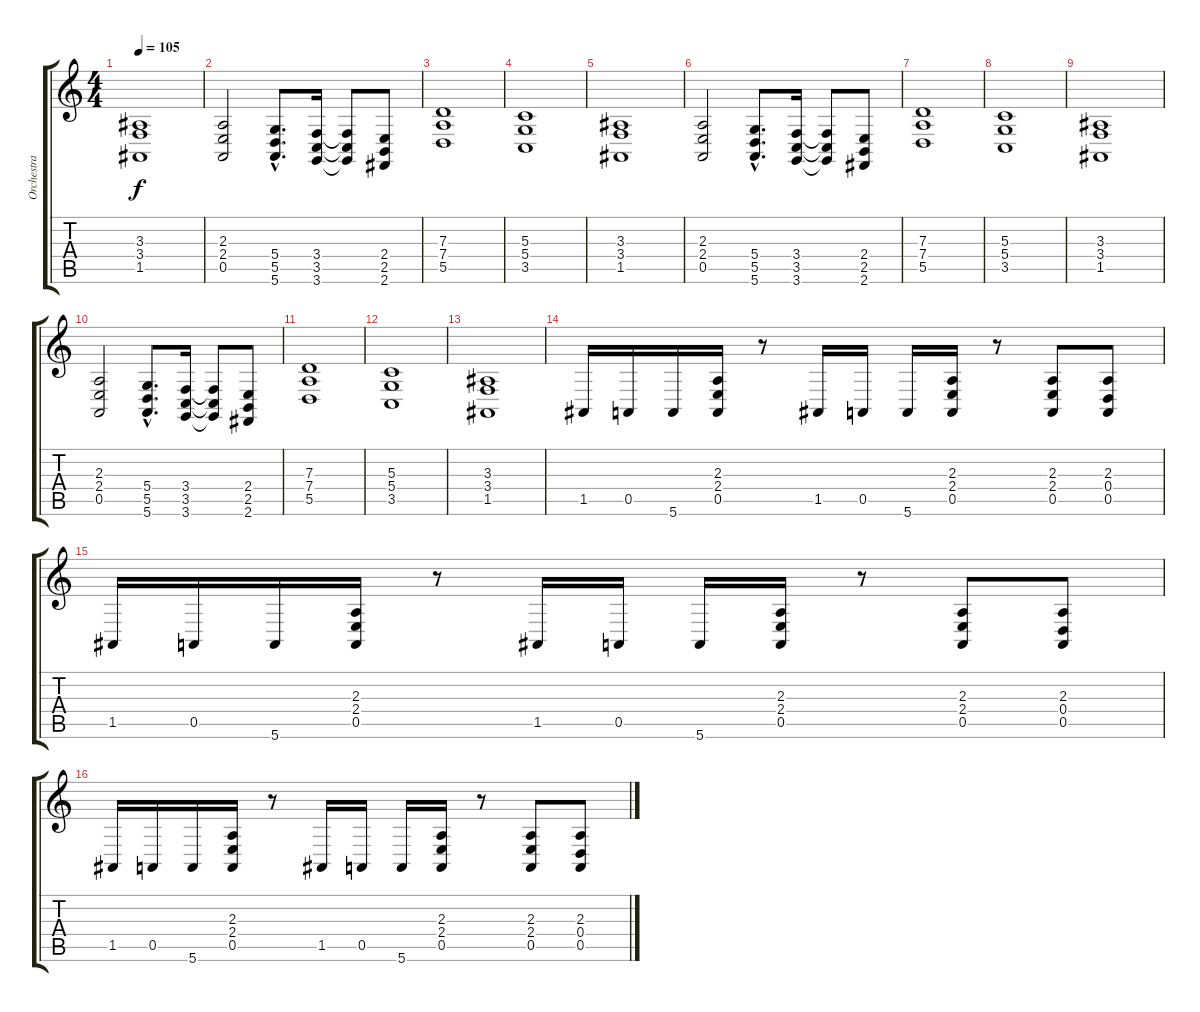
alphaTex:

\track ("Orchestra" "Orchestra") {instrument stringensemble1}
\staff {score tabs}
\tuning (E4 B3 G3 D3 A2 E2) {hide}
\ts (4 4)
\tempo 105
\clef g2
\ks c
(3.3 3.4 1.5).1{dy f} |
(2.3 2.4 0.5).2 (5.4{hac} 5.5{hac} 5.6{hac}).8{d} (3.4 3.5 3.6).16 (3.4{t} 3.5{t} 3.6{t}).8 (2.4 2.5 2.6).8 |
(7.3 7.4 5.5).1 |
(5.3 5.4 3.5).1 |
(3.3 3.4 1.5).1 |
(2.3 2.4 0.5).2 (5.4{hac} 5.5{hac} 5.6{hac}).8{d} (3.4 3.5 3.6).16 (3.4{t} 3.5{t} 3.6{t}).8 (2.4 2.5 2.6).8 |
(7.3 7.4 5.5).1 |
(5.3 5.4 3.5).1 |
(3.3 3.4 1.5).1 |
(2.3 2.4 0.5).2 (5.4{hac} 5.5{hac} 5.6{hac}).8{d} (3.4 3.5 3.6).16 (3.4{t} 3.5{t} 3.6{t}).8 (2.4 2.5 2.6).8 |
(7.3 7.4 5.5).1 |
(5.3 5.4 3.5).1 |
(3.3 3.4 1.5).1 |
1.5.16 0.5.16 5.6.16 (2.3 2.4 0.5).16 r.8 1.5.16 0.5.16 5.6.16 (2.3 2.4 0.5).16 r.8 (2.3 2.4 0.5).8 (2.3 0.4 0.5).8 |
1.5.16 0.5.16 5.6.16 (2.3 2.4 0.5).16 r.8 1.5.16 0.5.16 5.6.16 (2.3 2.4 0.5).16 r.8 (2.3 2.4 0.5).8 (2.3 0.4 0.5).8 |
1.5.16 0.5.16 5.6.16 (2.3 2.4 0.5).16 r.8 1.5.16 0.5.16 5.6.16 (2.3 2.4 0.5).16 r.8 (2.3 2.4 0.5).8 (2.3 0.4 0.5).8
